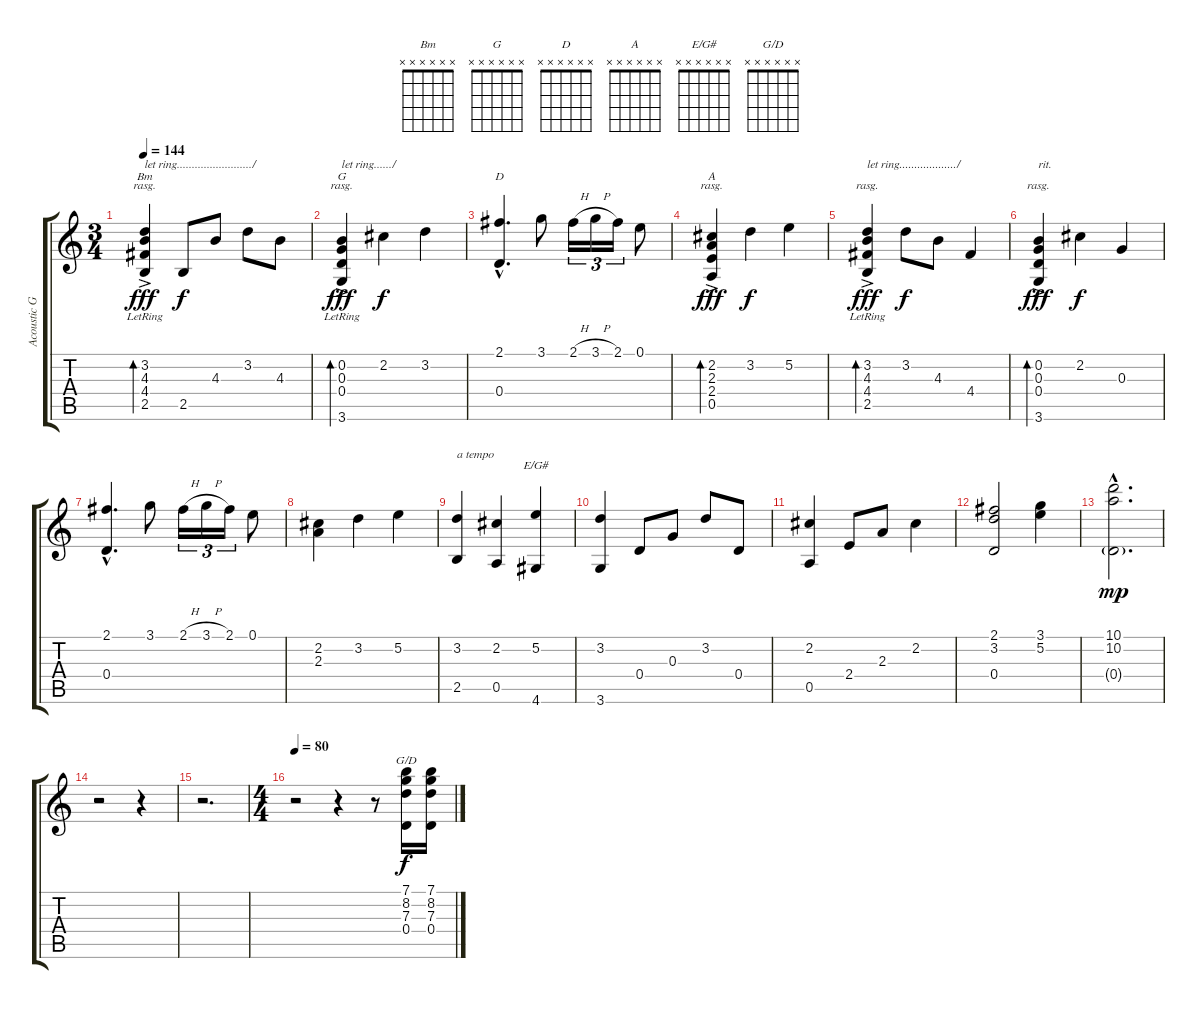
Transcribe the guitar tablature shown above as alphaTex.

\track ("Acoustic Guitar 1" "Acoustic G") {instrument acousticguitarsteel}
\staff {score tabs}
\tuning (E4 B3 G3 D3 A2 E2) {hide}
\chord ("Bm" x x x x x x) {firstfret 0}
\chord ("G" x x x x x x) {firstfret 0}
\chord ("D" x x x x x x) {firstfret 0}
\chord ("A" x x x x x x) {firstfret 0}
\chord ("E/G#" x x x x x x) {firstfret 0}
\chord ("G/D" x x x x x x) {firstfret 0}
\ts (3 4)
\tempo 144
\clef g2
\ks c
(3.2 4.3{lr} 4.4{ac} 2.5).4{bd 120 ch "Bm" rasg ii txt "let ring........................./" dy fff} 2.5.8{dy f} 4.3.8 3.2.8 4.3.8 |
(0.2 0.3{ac} 0.4{lr} 3.6).4{bd 120 ch "G" rasg ii txt "let ring....../" dy fff} 2.2.4{dy f} 3.2.4 |
(2.1{hac} 0.4{hac}).4{d ch "D"} 3.1.8 2.1{h}.16{tu (3 2)} 3.1{h}.16{tu (3 2)} 2.1.16{tu (3 2)} 0.1.8 |
(2.2 2.3 2.4{ac} 0.5).4{bd 120 ch "A" rasg ii dy fff} 3.2.4{dy f} 5.2.4 |
(3.2 4.3{ac} 4.4{lr} 2.5).4{bd 120 rasg ii txt "let ring.................../" dy fff} 3.2.8{dy f} 4.3.8 4.4.4 |
(0.2 0.3{ac} 0.4 3.6).4{bd 120 rasg ii txt "rit." dy fff} 2.2.4{dy f} 0.3.4 |
(2.1{hac} 0.4{hac}).4{d} 3.1.8 2.1{h}.16{tu (3 2)} 3.1{h}.16{tu (3 2)} 2.1.16{tu (3 2)} 0.1.8 |
(2.2 2.3).4 3.2.4 5.2.4 |
(3.2 2.5).4{txt "a tempo"} (2.2 0.5).4 (5.2 4.6).4{ch "E/G#"} |
(3.2 3.6).4 0.4.8 0.3.8 3.2.8 0.4.8 |
(2.2 0.5).4 2.4.8 2.3.8 2.2.4 |
(2.1 3.2 0.4).2 (3.1 5.2).4 |
(10.1{hac} 10.2{hac} 0.4{g hac}).2{d dy mp} |
r.2 r.4 |
r.2{d} |
\ts (4 4)
\tempo 80
r.2 r.4 r.8 (7.1 8.2 7.3 0.4).16{ch "G/D" dy f} (7.1 8.2 7.3 0.4).16
